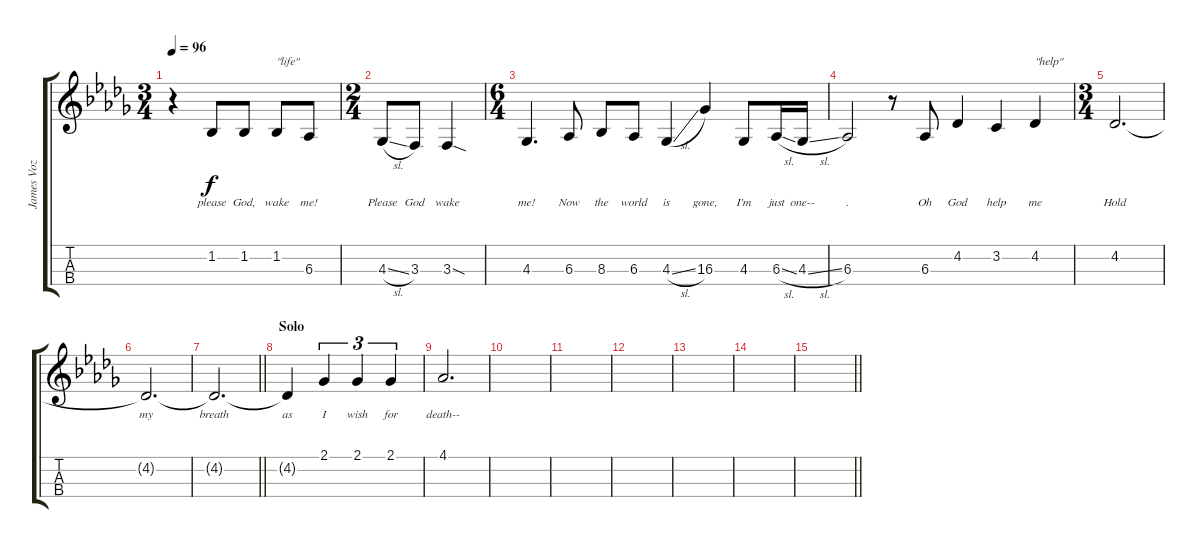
\track ("James Voz" "James Voz") {instrument harmonica}
\staff {score tabs}
\tuning (E4 A3 D3 G2) {hide}
\ts (3 4)
\tempo 96
\clef g2
\ks bbminor
r.4{dy f} 1.2.8{lyrics (0 "please") lyrics (1 "") lyrics (2 "") lyrics (3 "") lyrics (4 "")} 1.2.8{lyrics (0 "God,") lyrics (1 "") lyrics (2 "") lyrics (3 "") lyrics (4 "")} 1.2.8{txt "\"life\"" lyrics (0 "wake") lyrics (1 "") lyrics (2 "") lyrics (3 "") lyrics (4 "")} 6.3.8{lyrics (0 "me!") lyrics (1 "") lyrics (2 "") lyrics (3 "") lyrics (4 "")} |
\ts (2 4)
4.3{sl}.8{lyrics (0 "Please") lyrics (1 "") lyrics (2 "") lyrics (3 "") lyrics (4 "")} 3.3.8{lyrics (0 "God") lyrics (1 "") lyrics (2 "") lyrics (3 "") lyrics (4 "")} 3.3{sod}.4{lyrics (0 "wake") lyrics (1 "") lyrics (2 "") lyrics (3 "") lyrics (4 "")} |
\ts (6 4)
4.3.4{d lyrics (0 "me!") lyrics (1 "") lyrics (2 "") lyrics (3 "") lyrics (4 "")} 6.3.8{lyrics (0 "Now") lyrics (1 "") lyrics (2 "") lyrics (3 "") lyrics (4 "")} 8.3.8{lyrics (0 "the") lyrics (1 "") lyrics (2 "") lyrics (3 "") lyrics (4 "")} 6.3.8{lyrics (0 "world") lyrics (1 "") lyrics (2 "") lyrics (3 "") lyrics (4 "")} 4.3{sl}.4{lyrics (0 "is") lyrics (1 "") lyrics (2 "") lyrics (3 "") lyrics (4 "")} 16.3.4{lyrics (0 "gone,") lyrics (1 "") lyrics (2 "") lyrics (3 "") lyrics (4 "")} 4.3.8{lyrics (0 "I’m") lyrics (1 "") lyrics (2 "") lyrics (3 "") lyrics (4 "")} 6.3{sl}.16{lyrics (0 "just") lyrics (1 "") lyrics (2 "") lyrics (3 "") lyrics (4 "")} 4.3{sl}.16{lyrics (0 "one--") lyrics (1 "") lyrics (2 "") lyrics (3 "") lyrics (4 "")} |
6.3.2{lyrics (0 ".") lyrics (1 "") lyrics (2 "") lyrics (3 "") lyrics (4 "")} r.8 6.3.8{lyrics (0 "Oh") lyrics (1 "") lyrics (2 "") lyrics (3 "") lyrics (4 "")} 4.2.4{lyrics (0 "God") lyrics (1 "") lyrics (2 "") lyrics (3 "") lyrics (4 "")} 3.2.4{lyrics (0 "help") lyrics (1 "") lyrics (2 "") lyrics (3 "") lyrics (4 "")} 4.2.4{txt "\"help\"" lyrics (0 "me") lyrics (1 "") lyrics (2 "") lyrics (3 "") lyrics (4 "")} |
\ts (3 4)
4.2.2{d lyrics (0 "Hold") lyrics (1 "") lyrics (2 "") lyrics (3 "") lyrics (4 "")} |
4.2{t}.2{d lyrics (0 "my") lyrics (1 "") lyrics (2 "") lyrics (3 "") lyrics (4 "")} |
\barLineRight lightlight
4.2{t}.2{d lyrics (0 "breath") lyrics (1 "") lyrics (2 "") lyrics (3 "") lyrics (4 "")} |
\section ("" "Solo")
4.2{t}.4{lyrics (0 "as") lyrics (1 "") lyrics (2 "") lyrics (3 "") lyrics (4 "")} 2.1.4{tu (3 2) lyrics (0 "I") lyrics (1 "") lyrics (2 "") lyrics (3 "") lyrics (4 "")} 2.1.4{tu (3 2) lyrics (0 "wish") lyrics (1 "") lyrics (2 "") lyrics (3 "") lyrics (4 "")} 2.1.4{tu (3 2) lyrics (0 "for") lyrics (1 "") lyrics (2 "") lyrics (3 "") lyrics (4 "")} |
4.1.2{d lyrics (0 "death--") lyrics (1 "") lyrics (2 "") lyrics (3 "") lyrics (4 "")} |
|
|
|
|
|
\barLineRight lightlight
